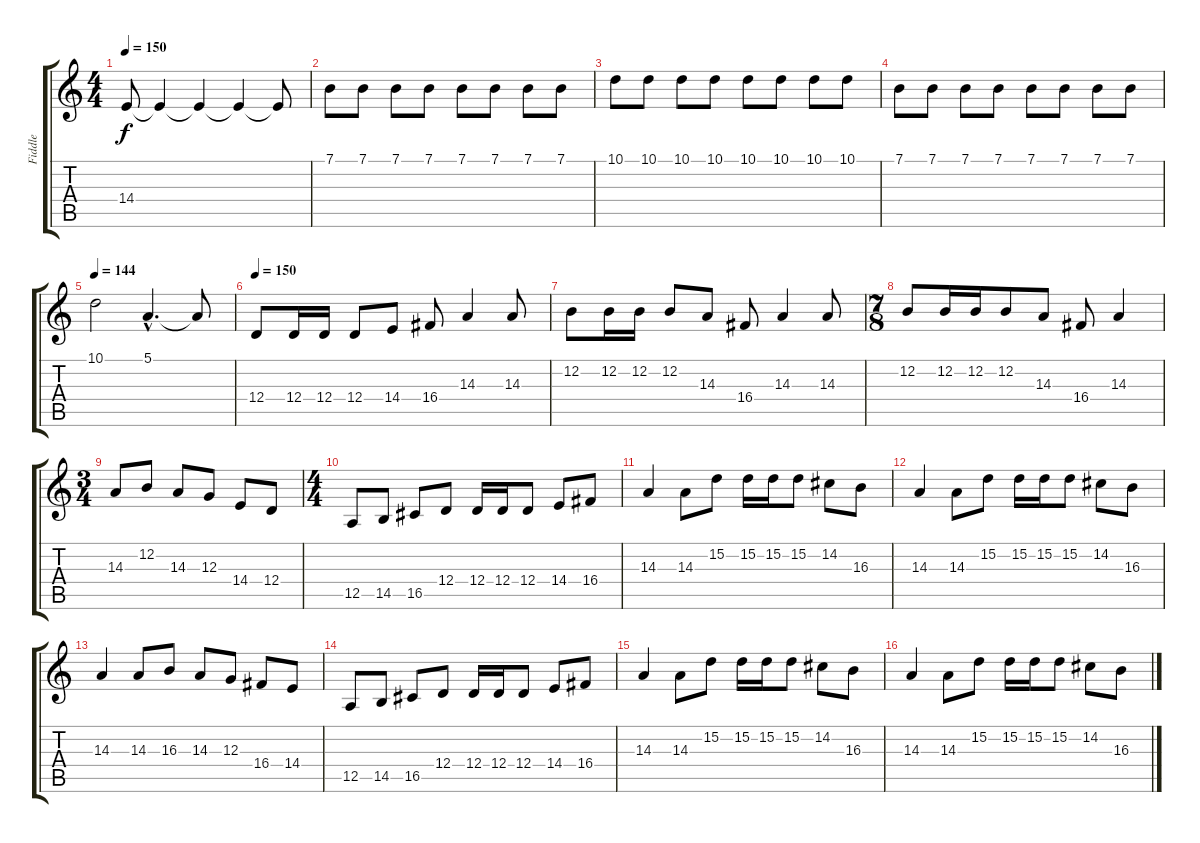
\track ("Fiddle" "Fiddle") {instrument fiddle}
\staff {score tabs}
\tuning (E4 B3 G3 D3 A2 E2) {hide}
\ts (4 4)
\tempo 150
\clef g2
\ks c
14.4{t}.8{dy f} 14.4{t}.4 14.4{t}.4 14.4{t}.4 14.4{t}.8 |
7.1.8 7.1.8 7.1.8 7.1.8 7.1.8 7.1.8 7.1.8 7.1.8 |
10.1.8 10.1.8 10.1.8 10.1.8 10.1.8 10.1.8 10.1.8 10.1.8 |
7.1.8 7.1.8 7.1.8 7.1.8 7.1.8 7.1.8 7.1.8 7.1.8 |
\tempo 144
10.1.2 5.1{hac}.4{d} 5.1{t}.8 |
\tempo 150
12.4.8 12.4.16 12.4.16 12.4.8 14.4.8 16.4.8 14.3.4 14.3.8 |
12.2.8 12.2.16 12.2.16 12.2.8 14.3.8 16.4.8 14.3.4 14.3.8 |
\ts (7 8)
12.2.8 12.2.16 12.2.16 12.2.8 14.3.8 16.4.8 14.3.4 |
\ts (3 4)
14.3.8 12.2.8 14.3.8 12.3.8 14.4.8 12.4.8 |
\ts (4 4)
12.5.8 14.5.8 16.5.8 12.4.8 12.4.16 12.4.16 12.4.8 14.4.8 16.4.8 |
14.3.4 14.3.8 15.2.8 15.2.16 15.2.16 15.2.8 14.2.8 16.3.8 |
14.3.4 14.3.8 15.2.8 15.2.16 15.2.16 15.2.8 14.2.8 16.3.8 |
14.3.4 14.3.8 16.3.8 14.3.8 12.3.8 16.4.8 14.4.8 |
12.5.8 14.5.8 16.5.8 12.4.8 12.4.16 12.4.16 12.4.8 14.4.8 16.4.8 |
14.3.4 14.3.8 15.2.8 15.2.16 15.2.16 15.2.8 14.2.8 16.3.8 |
14.3.4 14.3.8 15.2.8 15.2.16 15.2.16 15.2.8 14.2.8 16.3.8
